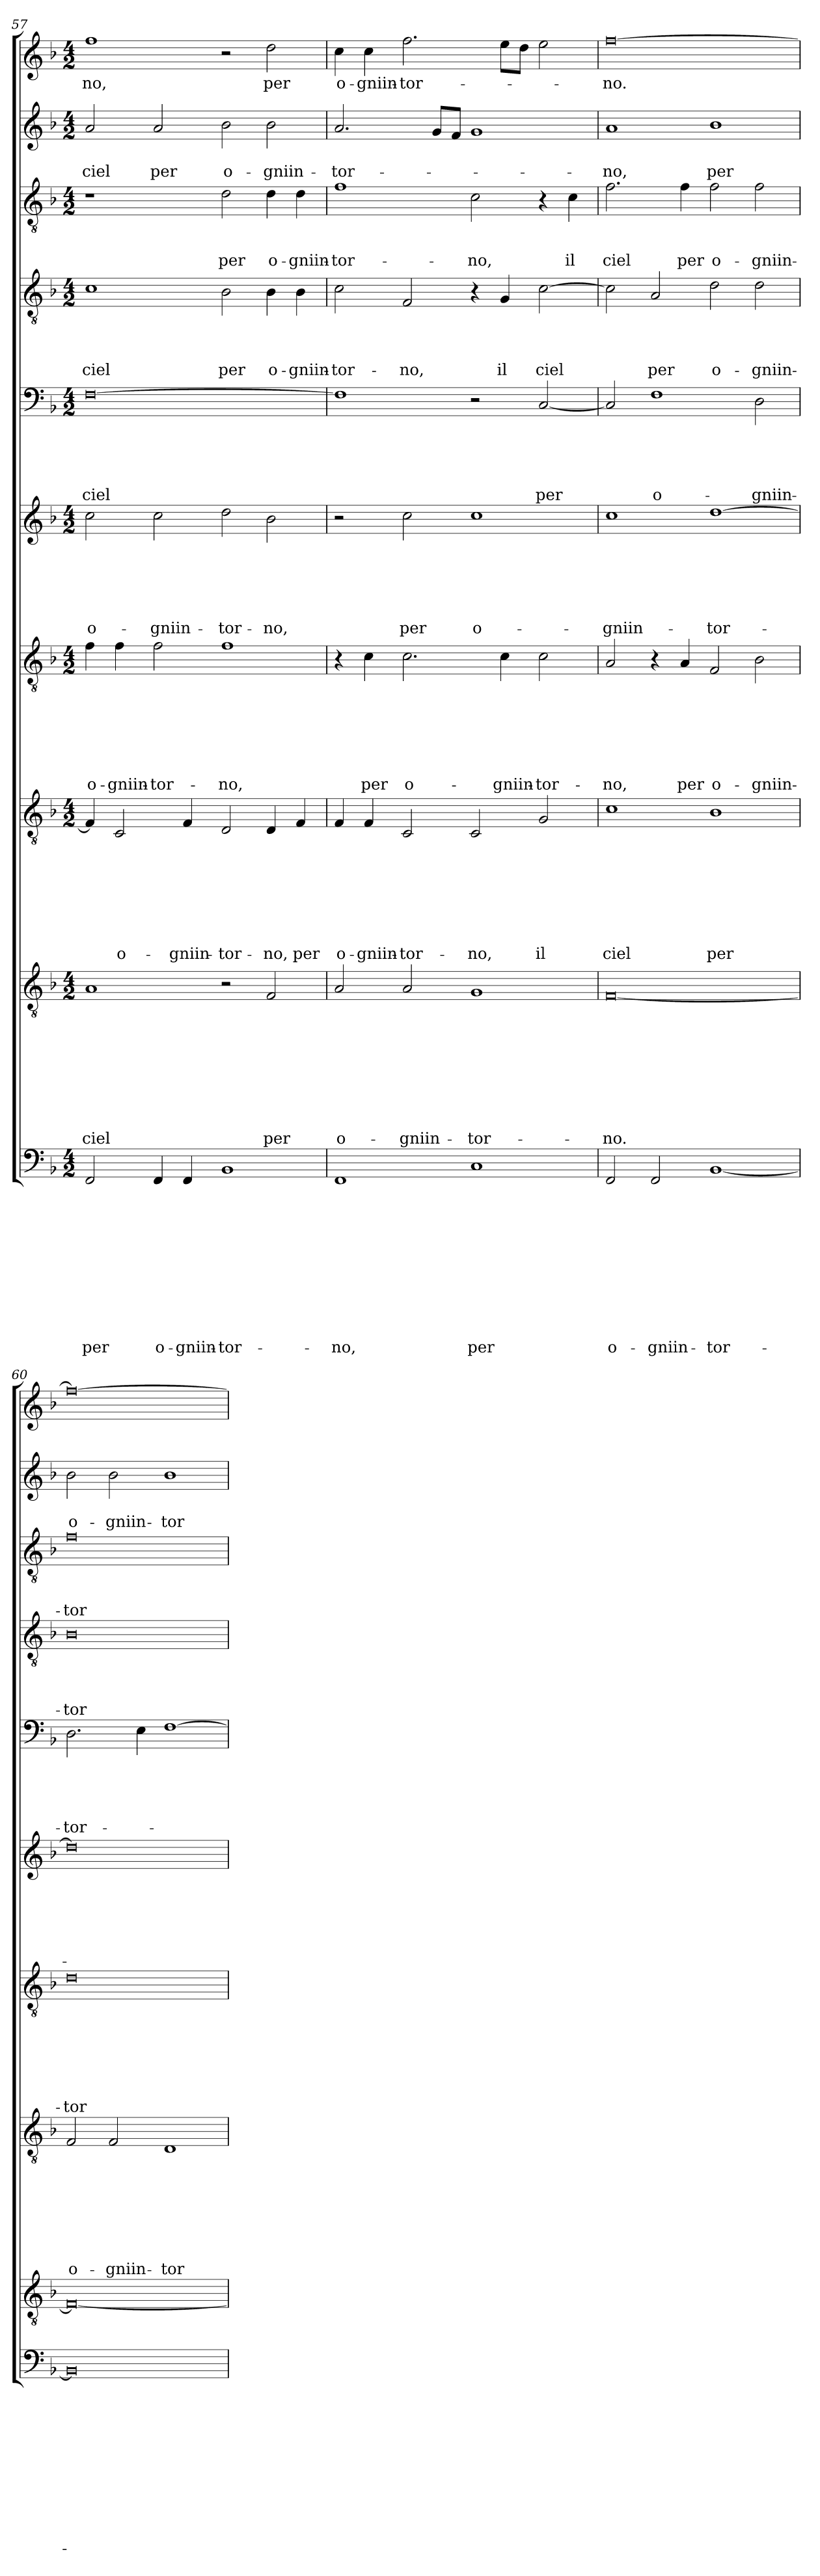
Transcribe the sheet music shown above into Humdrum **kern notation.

**kern	**text	**text	**text	**text	**text	**text	**text	**text	**text	**text	**text	**kern	**text	**text	**text	**text	**text	**text	**text	**text	**text	**kern	**text	**text	**text	**text	**text	**text	**text	**text	**kern	**text	**text	**text	**text	**text	**text	**text	**kern	**text	**text	**text	**text	**text	**text	**kern	**text	**text	**text	**text	**text	**kern	**text	**text	**text	**text	**kern	**text	**text	**text	**kern	**text	**text	**kern	**text
*part10	*part10	*part10	*part10	*part10	*part10	*part10	*part10	*part10	*part10	*part10	*part10	*part9	*part9	*part9	*part9	*part9	*part9	*part9	*part9	*part9	*part9	*part8	*part8	*part8	*part8	*part8	*part8	*part8	*part8	*part8	*part7	*part7	*part7	*part7	*part7	*part7	*part7	*part7	*part6	*part6	*part6	*part6	*part6	*part6	*part6	*part5	*part5	*part5	*part5	*part5	*part5	*part4	*part4	*part4	*part4	*part4	*part3	*part3	*part3	*part3	*part2	*part2	*part2	*part1	*part1
*staff10	*staff10	*staff10	*staff10	*staff10	*staff10	*staff10	*staff10	*staff10	*staff10	*staff10	*staff10	*staff9	*staff9	*staff9	*staff9	*staff9	*staff9	*staff9	*staff9	*staff9	*staff9	*staff8	*staff8	*staff8	*staff8	*staff8	*staff8	*staff8	*staff8	*staff8	*staff7	*staff7	*staff7	*staff7	*staff7	*staff7	*staff7	*staff7	*staff6	*staff6	*staff6	*staff6	*staff6	*staff6	*staff6	*staff5	*staff5	*staff5	*staff5	*staff5	*staff5	*staff4	*staff4	*staff4	*staff4	*staff4	*staff3	*staff3	*staff3	*staff3	*staff2	*staff2	*staff2	*staff1	*staff1
!!LO:PB:g=z
*clefF4	*	*	*	*	*	*	*	*	*	*	*	*clefGv2	*	*	*	*	*	*	*	*	*	*clefGv2	*	*	*	*	*	*	*	*	*clefGv2	*	*	*	*	*	*	*	*clefG2	*	*	*	*	*	*	*clefF4	*	*	*	*	*	*clefGv2	*	*	*	*	*clefGv2	*	*	*	*clefG2	*	*	*clefG2	*
*k[b-]	*	*	*	*	*	*	*	*	*	*	*	*k[b-]	*	*	*	*	*	*	*	*	*	*k[b-]	*	*	*	*	*	*	*	*	*k[b-]	*	*	*	*	*	*	*	*k[b-]	*	*	*	*	*	*	*k[b-]	*	*	*	*	*	*k[b-]	*	*	*	*	*k[b-]	*	*	*	*k[b-]	*	*	*k[b-]	*
*F:	*	*	*	*	*	*	*	*	*	*	*	*F:	*	*	*	*	*	*	*	*	*	*F:	*	*	*	*	*	*	*	*	*F:	*	*	*	*	*	*	*	*F:	*	*	*	*	*	*	*F:	*	*	*	*	*	*F:	*	*	*	*	*F:	*	*	*	*F:	*	*	*F:	*
*M4/2	*	*	*	*	*	*	*	*	*	*	*	*M4/2	*	*	*	*	*	*	*	*	*	*M4/2	*	*	*	*	*	*	*	*	*M4/2	*	*	*	*	*	*	*	*M4/2	*	*	*	*	*	*	*M4/2	*	*	*	*	*	*M4/2	*	*	*	*	*M4/2	*	*	*	*M4/2	*	*	*M4/2	*
=57	=57	=57	=57	=57	=57	=57	=57	=57	=57	=57	=57	=57	=57	=57	=57	=57	=57	=57	=57	=57	=57	=57	=57	=57	=57	=57	=57	=57	=57	=57	=57	=57	=57	=57	=57	=57	=57	=57	=57	=57	=57	=57	=57	=57	=57	=57	=57	=57	=57	=57	=57	=57	=57	=57	=57	=57	=57	=57	=57	=57	=57	=57	=57	=57	=57
2FF/	.	.	.	.	.	.	.	.	.	.	per	1A	.	.	.	.	.	.	.	.	ciel	4F/]	.	.	.	.	.	.	.	.	4f\	.	.	.	.	.	.	o-	2cc\	.	.	.	.	.	o-	[0F	.	.	.	.	ciel	1c	.	.	.	ciel	1r	.	.	.	2a/	.	ciel	1ff	-no,
.	.	.	.	.	.	.	.	.	.	.	.	.	.	.	.	.	.	.	.	.	.	2C/	.	.	.	.	.	.	.	o-	4f\	.	.	.	.	.	.	-gniin-	.	.	.	.	.	.	.	.	.	.	.	.	.	.	.	.	.	.	.	.	.	.	.	.	.	.	.
4FF/	.	.	.	.	.	.	.	.	.	.	o-	.	.	.	.	.	.	.	.	.	.	.	.	.	.	.	.	.	.	.	2f\	.	.	.	.	.	.	-tor-	2cc\	.	.	.	.	.	-gniin-	.	.	.	.	.	.	.	.	.	.	.	.	.	.	.	2a/	.	per	.	.
4FF/	.	.	.	.	.	.	.	.	.	.	-gniin-	.	.	.	.	.	.	.	.	.	.	4F/	.	.	.	.	.	.	.	-gniin-	.	.	.	.	.	.	.	.	.	.	.	.	.	.	.	.	.	.	.	.	.	.	.	.	.	.	.	.	.	.	.	.	.	.	.
1BB-	.	.	.	.	.	.	.	.	.	.	-tor-	2r	.	.	.	.	.	.	.	.	.	2D/	.	.	.	.	.	.	.	-tor-	1f	.	.	.	.	.	.	-no,	2dd\	.	.	.	.	.	-tor-	.	.	.	.	.	.	2B-\	.	.	.	per	2d\	.	.	per	2b-\	.	o-	2r	.
.	.	.	.	.	.	.	.	.	.	.	.	2F/	.	.	.	.	.	.	.	.	per	4D/	.	.	.	.	.	.	.	-no,	.	.	.	.	.	.	.	.	2b-\	.	.	.	.	.	-no,	.	.	.	.	.	.	4B-\	.	.	.	o-	4d\	.	.	o-	2b-\	.	-gniin-	2dd\	per
.	.	.	.	.	.	.	.	.	.	.	.	.	.	.	.	.	.	.	.	.	.	4F/	.	.	.	.	.	.	.	per	.	.	.	.	.	.	.	.	.	.	.	.	.	.	.	.	.	.	.	.	.	4B-\	.	.	.	-gniin-	4d\	.	.	-gniin-	.	.	.	.	.
!!LO:LB:g=z
=58	=58	=58	=58	=58	=58	=58	=58	=58	=58	=58	=58	=58	=58	=58	=58	=58	=58	=58	=58	=58	=58	=58	=58	=58	=58	=58	=58	=58	=58	=58	=58	=58	=58	=58	=58	=58	=58	=58	=58	=58	=58	=58	=58	=58	=58	=58	=58	=58	=58	=58	=58	=58	=58	=58	=58	=58	=58	=58	=58	=58	=58	=58	=58	=58	=58
1FF	.	.	.	.	.	.	.	.	.	.	-no,	2A/	.	.	.	.	.	.	.	.	o-	4F/	.	.	.	.	.	.	.	o-	4r	.	.	.	.	.	.	.	2r	.	.	.	.	.	.	1F]	.	.	.	.	.	2c\	.	.	.	-tor-	1f	.	.	-tor-	2.a/	.	-tor-	4cc\	o-
.	.	.	.	.	.	.	.	.	.	.	.	.	.	.	.	.	.	.	.	.	.	4F/	.	.	.	.	.	.	.	-gniin-	4c\	.	.	.	.	.	.	per	.	.	.	.	.	.	.	.	.	.	.	.	.	.	.	.	.	.	.	.	.	.	.	.	.	4cc\	-gniin-
.	.	.	.	.	.	.	.	.	.	.	.	2A/	.	.	.	.	.	.	.	.	-gniin-	2C/	.	.	.	.	.	.	.	-tor-	2.c\	.	.	.	.	.	.	o-	2cc\	.	.	.	.	.	per	.	.	.	.	.	.	2F/	.	.	.	-no,	.	.	.	.	.	.	.	2.ff\	-tor-
.	.	.	.	.	.	.	.	.	.	.	.	.	.	.	.	.	.	.	.	.	.	.	.	.	.	.	.	.	.	.	.	.	.	.	.	.	.	.	.	.	.	.	.	.	.	.	.	.	.	.	.	.	.	.	.	.	.	.	.	.	8g/L	.	.	.	.
.	.	.	.	.	.	.	.	.	.	.	.	.	.	.	.	.	.	.	.	.	.	.	.	.	.	.	.	.	.	.	.	.	.	.	.	.	.	.	.	.	.	.	.	.	.	.	.	.	.	.	.	.	.	.	.	.	.	.	.	.	8f/J	.	.	.	.
1C	.	.	.	.	.	.	.	.	.	.	per	1G	.	.	.	.	.	.	.	.	-tor-	2C/	.	.	.	.	.	.	.	-no,	.	.	.	.	.	.	.	.	1cc	.	.	.	.	.	o-	2r	.	.	.	.	.	4r	.	.	.	.	2c\	.	.	-no,	1g	.	.	.	.
.	.	.	.	.	.	.	.	.	.	.	.	.	.	.	.	.	.	.	.	.	.	.	.	.	.	.	.	.	.	.	4c\	.	.	.	.	.	.	-gniin-	.	.	.	.	.	.	.	.	.	.	.	.	.	4G/	.	.	.	il	.	.	.	.	.	.	.	8ee\L	.
.	.	.	.	.	.	.	.	.	.	.	.	.	.	.	.	.	.	.	.	.	.	.	.	.	.	.	.	.	.	.	.	.	.	.	.	.	.	.	.	.	.	.	.	.	.	.	.	.	.	.	.	.	.	.	.	.	.	.	.	.	.	.	.	8dd\J	.
.	.	.	.	.	.	.	.	.	.	.	.	.	.	.	.	.	.	.	.	.	.	2G/	.	.	.	.	.	.	.	il	2c\	.	.	.	.	.	.	-tor-	.	.	.	.	.	.	.	[2C/	.	.	.	.	per	[2c\	.	.	.	ciel	4r	.	.	.	.	.	.	2ee\	.
.	.	.	.	.	.	.	.	.	.	.	.	.	.	.	.	.	.	.	.	.	.	.	.	.	.	.	.	.	.	.	.	.	.	.	.	.	.	.	.	.	.	.	.	.	.	.	.	.	.	.	.	.	.	.	.	.	4c\	.	.	il	.	.	.	.	.
=59	=59	=59	=59	=59	=59	=59	=59	=59	=59	=59	=59	=59	=59	=59	=59	=59	=59	=59	=59	=59	=59	=59	=59	=59	=59	=59	=59	=59	=59	=59	=59	=59	=59	=59	=59	=59	=59	=59	=59	=59	=59	=59	=59	=59	=59	=59	=59	=59	=59	=59	=59	=59	=59	=59	=59	=59	=59	=59	=59	=59	=59	=59	=59	=59	=59
2FF/	.	.	.	.	.	.	.	.	.	.	o-	[0F	.	.	.	.	.	.	.	.	-no.	1c	.	.	.	.	.	.	.	ciel	2A/	.	.	.	.	.	.	-no,	1cc	.	.	.	.	.	-gniin-	2C/]	.	.	.	.	.	2c\]	.	.	.	.	2.f\	.	.	ciel	1a	.	-no,	[0ff	-no.
2FF/	.	.	.	.	.	.	.	.	.	.	-gniin-	.	.	.	.	.	.	.	.	.	.	.	.	.	.	.	.	.	.	.	4r	.	.	.	.	.	.	.	.	.	.	.	.	.	.	1F	.	.	.	.	o-	2A/	.	.	.	per	.	.	.	.	.	.	.	.	.
.	.	.	.	.	.	.	.	.	.	.	.	.	.	.	.	.	.	.	.	.	.	.	.	.	.	.	.	.	.	.	4A/	.	.	.	.	.	.	per	.	.	.	.	.	.	.	.	.	.	.	.	.	.	.	.	.	.	4f\	.	.	per	.	.	.	.	.
[1BB-	.	.	.	.	.	.	.	.	.	.	-tor-	.	.	.	.	.	.	.	.	.	.	1B-	.	.	.	.	.	.	.	per	2F/	.	.	.	.	.	.	o-	[1dd	.	.	.	.	.	-tor-	.	.	.	.	.	.	2d\	.	.	.	o-	2f\	.	.	o-	1b-	.	per	.	.
.	.	.	.	.	.	.	.	.	.	.	.	.	.	.	.	.	.	.	.	.	.	.	.	.	.	.	.	.	.	.	2B-\	.	.	.	.	.	.	-gniin-	.	.	.	.	.	.	.	2D\	.	.	.	.	-gniin-	2d\	.	.	.	-gniin-	2f\	.	.	-gniin-	.	.	.	.	.
=60	=60	=60	=60	=60	=60	=60	=60	=60	=60	=60	=60	=60	=60	=60	=60	=60	=60	=60	=60	=60	=60	=60	=60	=60	=60	=60	=60	=60	=60	=60	=60	=60	=60	=60	=60	=60	=60	=60	=60	=60	=60	=60	=60	=60	=60	=60	=60	=60	=60	=60	=60	=60	=60	=60	=60	=60	=60	=60	=60	=60	=60	=60	=60	=60	=60
0BB-]	.	.	.	.	.	.	.	.	.	.	.	0F_	.	.	.	.	.	.	.	.	.	2F/	.	.	.	.	.	.	.	o-	0d	.	.	.	.	.	.	-tor-	0dd]	.	.	.	.	.	.	2.D\	.	.	.	.	-tor-	0B-	.	.	.	-tor-	0f	.	.	-tor-	2b-\	.	o-	0ff_	.
.	.	.	.	.	.	.	.	.	.	.	.	.	.	.	.	.	.	.	.	.	.	2F/	.	.	.	.	.	.	.	-gniin-	.	.	.	.	.	.	.	.	.	.	.	.	.	.	.	.	.	.	.	.	.	.	.	.	.	.	.	.	.	.	2b-\	.	-gniin-	.	.
.	.	.	.	.	.	.	.	.	.	.	.	.	.	.	.	.	.	.	.	.	.	.	.	.	.	.	.	.	.	.	.	.	.	.	.	.	.	.	.	.	.	.	.	.	.	4E\	.	.	.	.	.	.	.	.	.	.	.	.	.	.	.	.	.	.	.
.	.	.	.	.	.	.	.	.	.	.	.	.	.	.	.	.	.	.	.	.	.	1D	.	.	.	.	.	.	.	-tor-	.	.	.	.	.	.	.	.	.	.	.	.	.	.	.	[1F	.	.	.	.	.	.	.	.	.	.	.	.	.	.	1b-	.	-tor-	.	.
=	=	=	=	=	=	=	=	=	=	=	=	=	=	=	=	=	=	=	=	=	=	=	=	=	=	=	=	=	=	=	=	=	=	=	=	=	=	=	=	=	=	=	=	=	=	=	=	=	=	=	=	=	=	=	=	=	=	=	=	=	=	=	=	=	=
*-	*-	*-	*-	*-	*-	*-	*-	*-	*-	*-	*-	*-	*-	*-	*-	*-	*-	*-	*-	*-	*-	*-	*-	*-	*-	*-	*-	*-	*-	*-	*-	*-	*-	*-	*-	*-	*-	*-	*-	*-	*-	*-	*-	*-	*-	*-	*-	*-	*-	*-	*-	*-	*-	*-	*-	*-	*-	*-	*-	*-	*-	*-	*-	*-	*-
